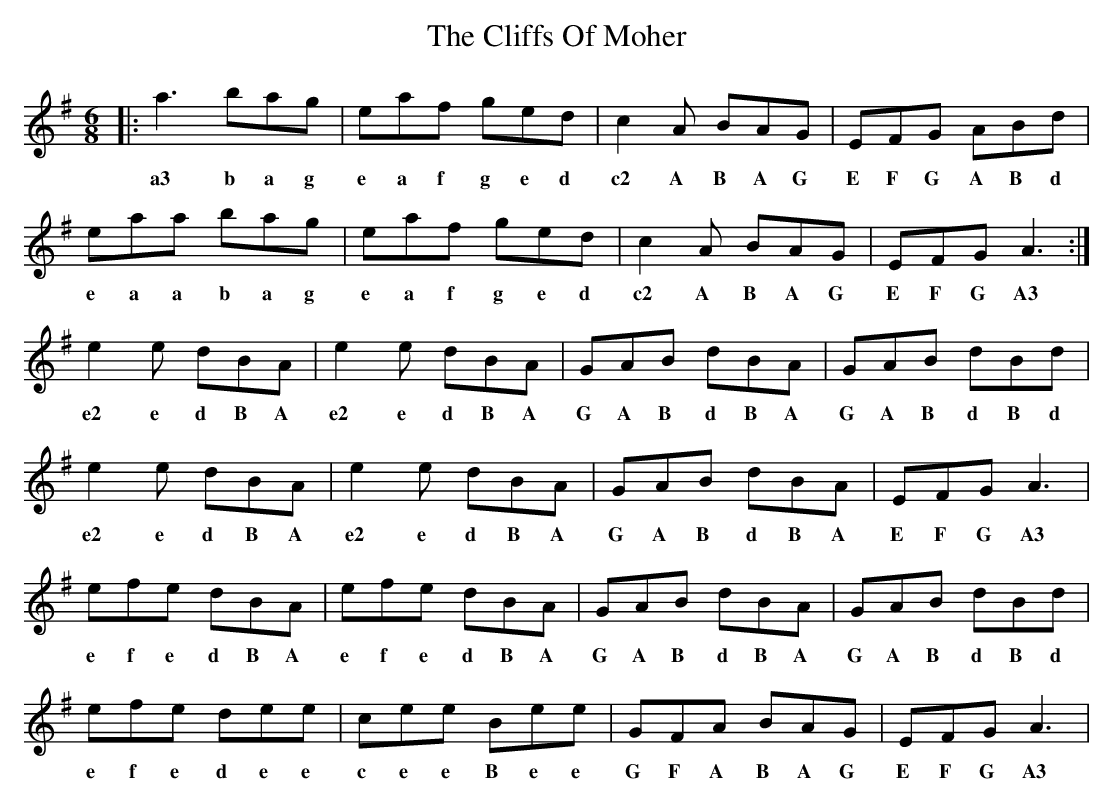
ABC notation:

X:1
T: Cliffs Of Moher, The
M: 6/8
L: 1/8
K: Ador
|:a3 bag| eaf ged| c2A BAG| EFG ABd|
w: a3 b a g e a f g e d c2 A B A G E F G A B d
eaa bag| eaf ged|c2A BAG| EFG A3:|
w: e a a b a g e a f g e d c2 A B A G E F G A3
e2e dBA| e2e dBA| GAB dBA| GAB dBd|
w: e2 e d B A e2 e d B A G A B d B A G A B d  B d
e2e dBA| e2e dBA| GAB dBA| EFG A3|
w: e2 e d B A e2 e d B A G A B d B A E F G A3
efe dBA| efe dBA|GAB dBA| GAB dBd|
w: e f e d B A e f e d B A G A B d B A G A B d B d
efe dee| cee Bee| GFA BAG| EFG A3|
w: e f e d e e c e e B e e G F A B A G E F G A3
